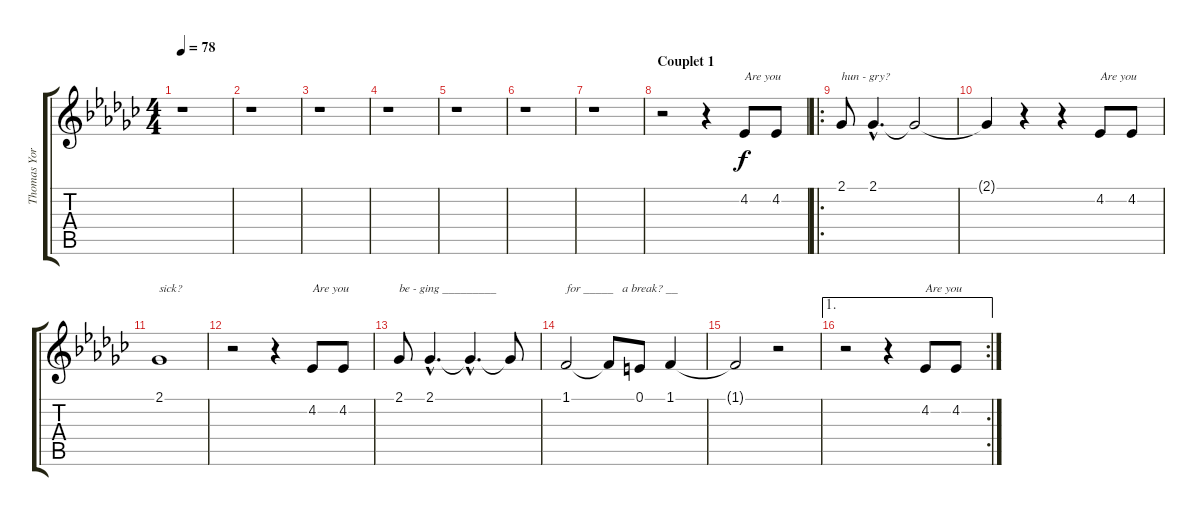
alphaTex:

\track ("Thomas Yorke (chant)" "Thomas Yor") {instrument violin}
\staff {score tabs}
\tuning (E4 B3 G3 D3 A2 E2) {hide}
\ts (4 4)
\tempo 78
\clef g2
\ks gb
r.1{dy f instrument violin} |
r.1 |
r.1 |
r.1 |
r.1 |
r.1 |
r.1 |
\section ("" "Couplet 1")
r.2 r.4 4.2.8{txt "Are you"} 4.2.8 |
\ro
2.1.8{txt "hun - gry?"} 2.1{hac}.4{d} 2.1{t}.2 |
2.1{t}.4 r.4 r.4 4.2.8{txt "Are you"} 4.2.8 |
2.1.1{txt "sick?"} |
r.2 r.4 4.2.8{txt "Are you"} 4.2.8 |
2.1.8{txt "be - ging _________"} 2.1{hac}.4{d} 2.1{hac t}.4{d} 2.1{t}.8 |
1.1.2{txt "for _____   a break? __"} 1.1{t}.8 0.1.8 1.1.4 |
1.1{t}.2 r.2 |
\ae 1
\rc 2
r.2 r.4 4.2.8{txt "Are you"} 4.2.8
